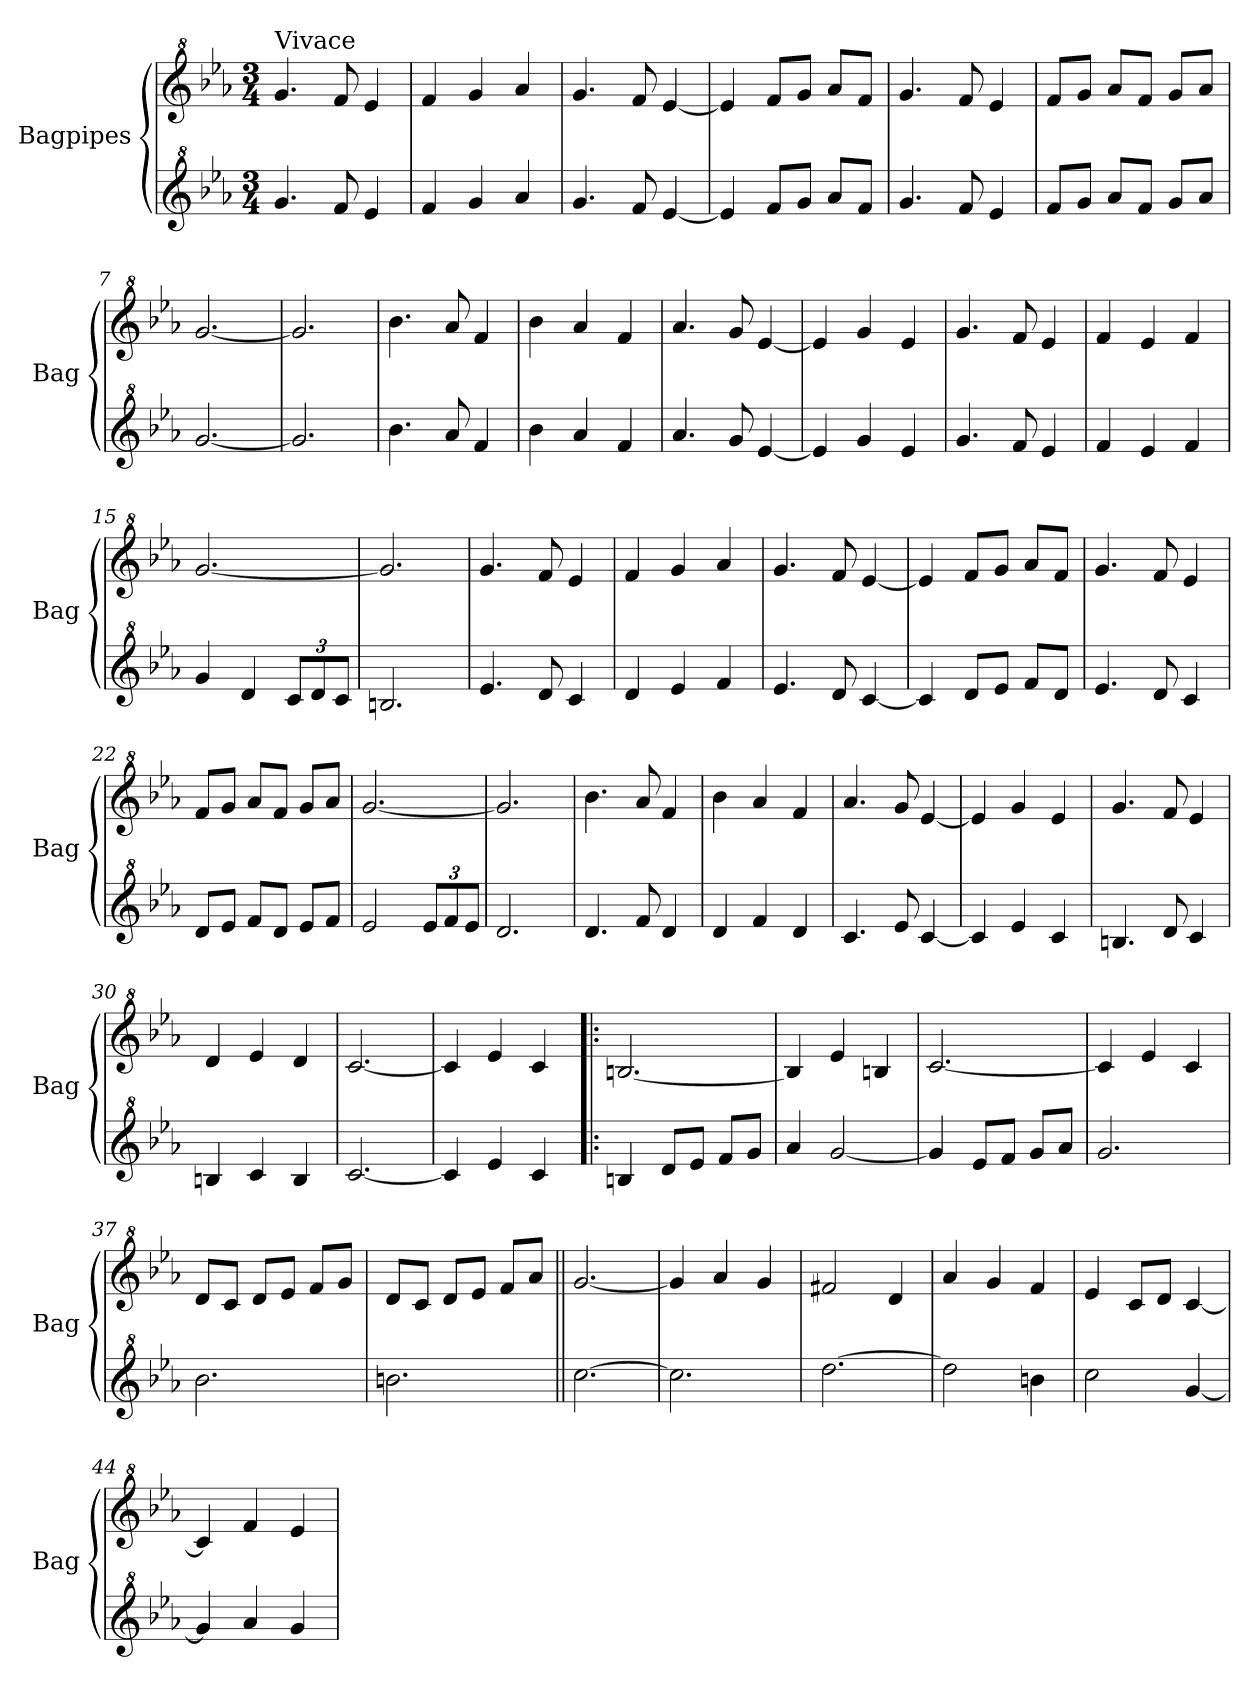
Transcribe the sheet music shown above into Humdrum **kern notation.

**kern	**kern
*part2	*part1
*staff2	*staff1
*I"Bagpipes	*I"Bagpipes
*I'Bag	*I'Bag
*clefG^2	*clefG^2
*k[b-e-a-]	*k[b-e-a-]
*E-:	*E-:
*M3/4	*M3/4
=1	=1
!	!LO:TX:a:t=Vivace
4.gg/	4.gg/
8ff/	8ff/
4ee-/	4ee-/
=2	=2
4ff/	4ff/
4gg/	4gg/
4aa-/	4aa-/
=3	=3
4.gg/	4.gg/
8ff/	8ff/
[4ee-/	[4ee-/
=4	=4
4ee-/]	4ee-/]
8ff/L	8ff/L
8gg/J	8gg/J
8aa-/L	8aa-/L
8ff/J	8ff/J
=5	=5
4.gg/	4.gg/
8ff/	8ff/
4ee-/	4ee-/
=6	=6
8ff/L	8ff/L
8gg/J	8gg/J
8aa-/L	8aa-/L
8ff/J	8ff/J
8gg/L	8gg/L
8aa-/J	8aa-/J
=7	=7
[2.gg/	[2.gg/
=8	=8
2.gg/]	2.gg/]
=9	=9
4.bb-\	4.bb-\
8aa-/	8aa-/
4ff/	4ff/
=10	=10
4bb-\	4bb-\
4aa-/	4aa-/
4ff/	4ff/
!!LO:LB:g=z
=11	=11
4.aa-/	4.aa-/
8gg/	8gg/
[4ee-/	[4ee-/
=12	=12
4ee-/]	4ee-/]
4gg/	4gg/
4ee-/	4ee-/
=13	=13
4.gg/	4.gg/
8ff/	8ff/
4ee-/	4ee-/
=14	=14
4ff/	4ff/
4ee-/	4ee-/
4ff/	4ff/
=15	=15
4gg/	[2.gg/
4dd/	.
*Xbrackettup	*
12cc/L	.
12dd/	.
12cc/J	.
=16	=16
2.bn/	2.gg/]
=17	=17
4.ee-/	4.gg/
8dd/	8ff/
4cc/	4ee-/
=18	=18
4dd/	4ff/
4ee-/	4gg/
4ff/	4aa-/
=19	=19
4.ee-/	4.gg/
8dd/	8ff/
[4cc/	[4ee-/
=20	=20
4cc/]	4ee-/]
8dd/L	8ff/L
8ee-/J	8gg/J
8ff/L	8aa-/L
8dd/J	8ff/J
=21	=21
4.ee-/	4.gg/
8dd/	8ff/
4cc/	4ee-/
!!LO:LB:g=z
=22	=22
8dd/L	8ff/L
8ee-/J	8gg/J
8ff/L	8aa-/L
8dd/J	8ff/J
8ee-/L	8gg/L
8ff/J	8aa-/J
=23	=23
2ee-/	[2.gg/
12ee-/L	.
12ff/	.
12ee-/J	.
=24	=24
2.dd/	2.gg/]
=25	=25
4.dd/	4.bb-\
8ff/	8aa-/
4dd/	4ff/
=26	=26
4dd/	4bb-\
4ff/	4aa-/
4dd/	4ff/
=27	=27
4.cc/	4.aa-/
8ee-/	8gg/
[4cc/	[4ee-/
=28	=28
4cc/]	4ee-/]
4ee-/	4gg/
4cc/	4ee-/
=29	=29
4.bn/	4.gg/
8dd/	8ff/
4cc/	4ee-/
=30	=30
4bn/	4dd/
4cc/	4ee-/
4b/	4dd/
=31	=31
[2.cc/	[2.cc/
=32	=32
4cc/]	4cc/]
4ee-/	4ee-/
4cc/	4cc/
!!LO:LB:g=z
=33!|:	=33!|:
4bn/	[2.bn/
8dd/L	.
8ee-/J	.
8ff/L	.
8gg/J	.
=34	=34
4aa-/	4b/]
[2gg/	4ee-/
.	4bn/
=35	=35
4gg/]	[2.cc/
8ee-/L	.
8ff/J	.
8gg/L	.
8aa-/J	.
=36	=36
2.gg/	4cc/]
.	4ee-/
.	4cc/
=37	=37
2.bb-\	8dd/L
.	8cc/J
.	8dd/L
.	8ee-/J
.	8ff/L
.	8gg/J
=38	=38
2.bbn\	8dd/L
.	8cc/J
.	8dd/L
.	8ee-/J
.	8ff/L
.	8aa-/J
=39||	=39||
[2.ccc\	[2.gg/
=40	=40
2.ccc\]	4gg/]
.	4aa-/
.	4gg/
=41	=41
[2.ddd\	2ff#X/
.	4dd/
=42	=42
2ddd\]	4aa-/
.	4gg/
4bbn\	4ff/
!!LO:LB:g=z
=43	=43
2ccc\	4ee-/
.	8cc/L
.	8dd/J
[4gg/	[4cc/
=44	=44
4gg/]	4cc/]
4aa-/	4ff/
4gg/	4ee-/
=	=
*-	*-
